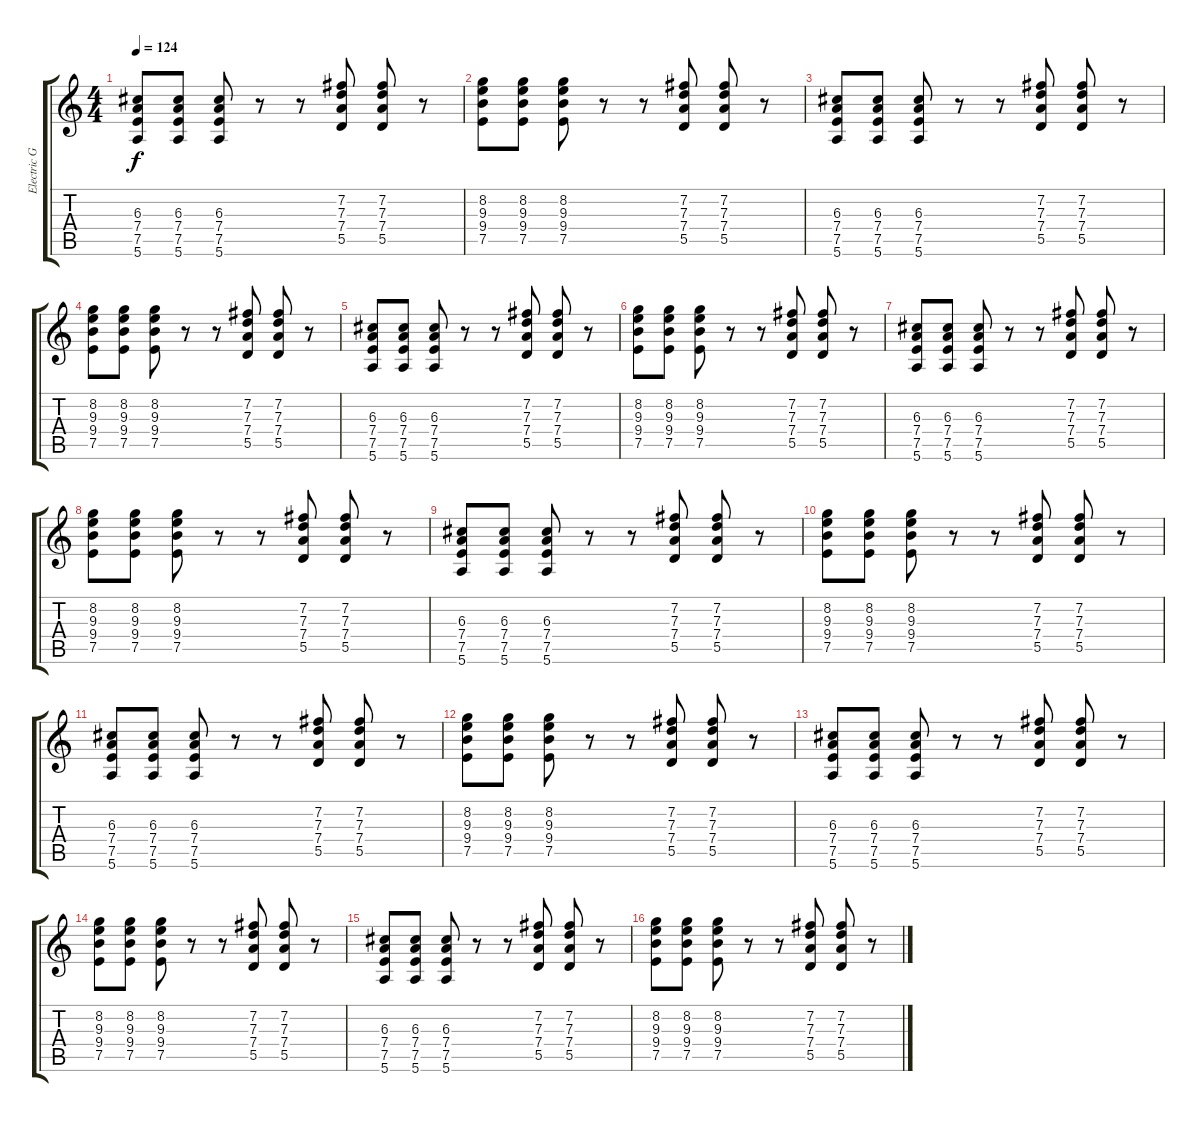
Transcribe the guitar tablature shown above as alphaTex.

\track ("Electric Guitar (Jazz)" "Electric G") {instrument electricguitarjazz}
\staff {score tabs}
\tuning (E4 B3 G3 D3 A2 E2) {hide}
\ts (4 4)
\tempo 124
\clef g2
\ks c
(6.3 7.4 7.5 5.6).8{dy f instrument electricguitarjazz} (6.3 7.4 7.5 5.6).8 (6.3 7.4 7.5 5.6).8 r.8 r.8 (7.2 7.3 7.4 5.5).8 (7.2 7.3 7.4 5.5).8 r.8 |
(8.2 9.3 9.4 7.5).8 (8.2 9.3 9.4 7.5).8 (8.2 9.3 9.4 7.5).8 r.8 r.8 (7.2 7.3 7.4 5.5).8 (7.2 7.3 7.4 5.5).8 r.8 |
(6.3 7.4 7.5 5.6).8 (6.3 7.4 7.5 5.6).8 (6.3 7.4 7.5 5.6).8 r.8 r.8 (7.2 7.3 7.4 5.5).8 (7.2 7.3 7.4 5.5).8 r.8 |
(8.2 9.3 9.4 7.5).8 (8.2 9.3 9.4 7.5).8 (8.2 9.3 9.4 7.5).8 r.8 r.8 (7.2 7.3 7.4 5.5).8 (7.2 7.3 7.4 5.5).8 r.8 |
(6.3 7.4 7.5 5.6).8 (6.3 7.4 7.5 5.6).8 (6.3 7.4 7.5 5.6).8 r.8 r.8 (7.2 7.3 7.4 5.5).8 (7.2 7.3 7.4 5.5).8 r.8 |
(8.2 9.3 9.4 7.5).8 (8.2 9.3 9.4 7.5).8 (8.2 9.3 9.4 7.5).8 r.8 r.8 (7.2 7.3 7.4 5.5).8 (7.2 7.3 7.4 5.5).8 r.8 |
(6.3 7.4 7.5 5.6).8 (6.3 7.4 7.5 5.6).8 (6.3 7.4 7.5 5.6).8 r.8 r.8 (7.2 7.3 7.4 5.5).8 (7.2 7.3 7.4 5.5).8 r.8 |
(8.2 9.3 9.4 7.5).8 (8.2 9.3 9.4 7.5).8 (8.2 9.3 9.4 7.5).8 r.8 r.8 (7.2 7.3 7.4 5.5).8 (7.2 7.3 7.4 5.5).8 r.8 |
(6.3 7.4 7.5 5.6).8 (6.3 7.4 7.5 5.6).8 (6.3 7.4 7.5 5.6).8 r.8 r.8 (7.2 7.3 7.4 5.5).8 (7.2 7.3 7.4 5.5).8 r.8 |
(8.2 9.3 9.4 7.5).8 (8.2 9.3 9.4 7.5).8 (8.2 9.3 9.4 7.5).8 r.8 r.8 (7.2 7.3 7.4 5.5).8 (7.2 7.3 7.4 5.5).8 r.8 |
(6.3 7.4 7.5 5.6).8 (6.3 7.4 7.5 5.6).8 (6.3 7.4 7.5 5.6).8 r.8 r.8 (7.2 7.3 7.4 5.5).8 (7.2 7.3 7.4 5.5).8 r.8 |
(8.2 9.3 9.4 7.5).8 (8.2 9.3 9.4 7.5).8 (8.2 9.3 9.4 7.5).8 r.8 r.8 (7.2 7.3 7.4 5.5).8 (7.2 7.3 7.4 5.5).8 r.8 |
(6.3 7.4 7.5 5.6).8 (6.3 7.4 7.5 5.6).8 (6.3 7.4 7.5 5.6).8 r.8 r.8 (7.2 7.3 7.4 5.5).8 (7.2 7.3 7.4 5.5).8 r.8 |
(8.2 9.3 9.4 7.5).8 (8.2 9.3 9.4 7.5).8 (8.2 9.3 9.4 7.5).8 r.8 r.8 (7.2 7.3 7.4 5.5).8 (7.2 7.3 7.4 5.5).8 r.8 |
(6.3 7.4 7.5 5.6).8 (6.3 7.4 7.5 5.6).8 (6.3 7.4 7.5 5.6).8 r.8 r.8 (7.2 7.3 7.4 5.5).8 (7.2 7.3 7.4 5.5).8 r.8 |
(8.2 9.3 9.4 7.5).8 (8.2 9.3 9.4 7.5).8 (8.2 9.3 9.4 7.5).8 r.8 r.8 (7.2 7.3 7.4 5.5).8 (7.2 7.3 7.4 5.5).8 r.8
